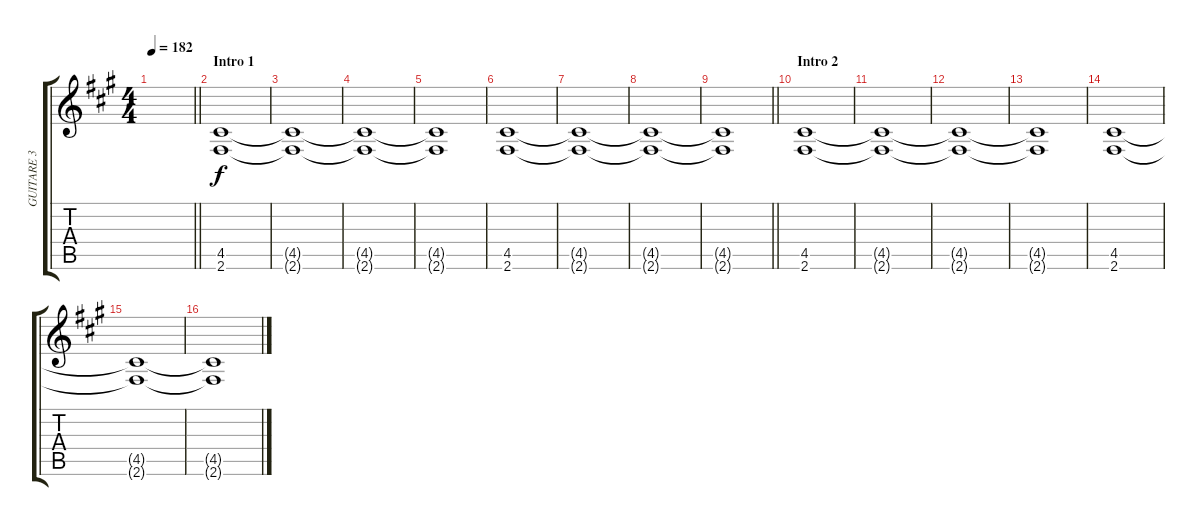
\track ("GUITARE 3" "GUITARE 3") {instrument distortionguitar}
\staff {score tabs}
\tuning (E4 B3 G3 D3 A2 E2) {hide}
\ts (4 4)
\tempo 182
\clef g2
\barLineRight lightlight
\ks a
|
\section ("" "Intro 1")
(4.5 2.6).1 |
(4.5{t} 2.6{t}).1 |
(4.5{t} 2.6{t}).1 |
(4.5{t} 2.6{t}).1 |
(4.5 2.6).1 |
(4.5{t} 2.6{t}).1 |
(4.5{t} 2.6{t}).1 |
\barLineRight lightlight
(4.5{t} 2.6{t}).1 |
\section ("" "Intro 2")
(4.5 2.6).1 |
(4.5{t} 2.6{t}).1 |
(4.5{t} 2.6{t}).1 |
(4.5{t} 2.6{t}).1 |
(4.5 2.6).1 |
(4.5{t} 2.6{t}).1 |
(4.5{t} 2.6{t}).1
